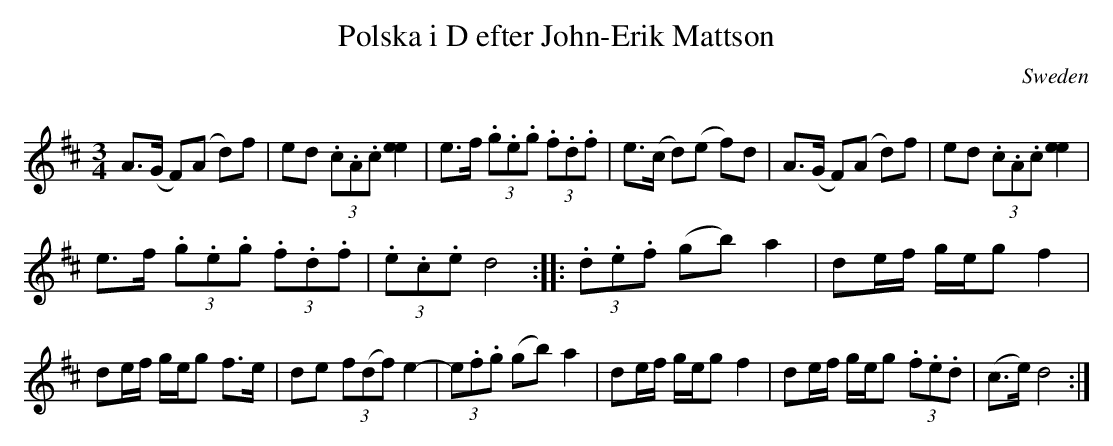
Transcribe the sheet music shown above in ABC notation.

X:1
T:Polska i D efter John-Erik Mattson
Q:144
M:3/4
L:1/8
O:Sweden
K:D
A>(G F)(A d)f | ed (3.c.A.c [e2e2] | \
e>f (3.g.e.g (3.f.d.f | e>(c d)(e f)d |\
A>(G F)(A d)f | ed (3.c.A.c [e2e2] |
e>f (3.g.e.g (3.f.d.f | (3.e.c.e d4 ::\
(3.d.e.f (gb) a2 | de/f/ g/e/g f2 |
de/f/ g/e/g f>e | de (3f(df) e2-| \
(3e.f.g (gb) a2 | de/f/ g/e/g f2 | \
de/f/ g/e/g (3.f.e.d | (c>e) d4 :|
